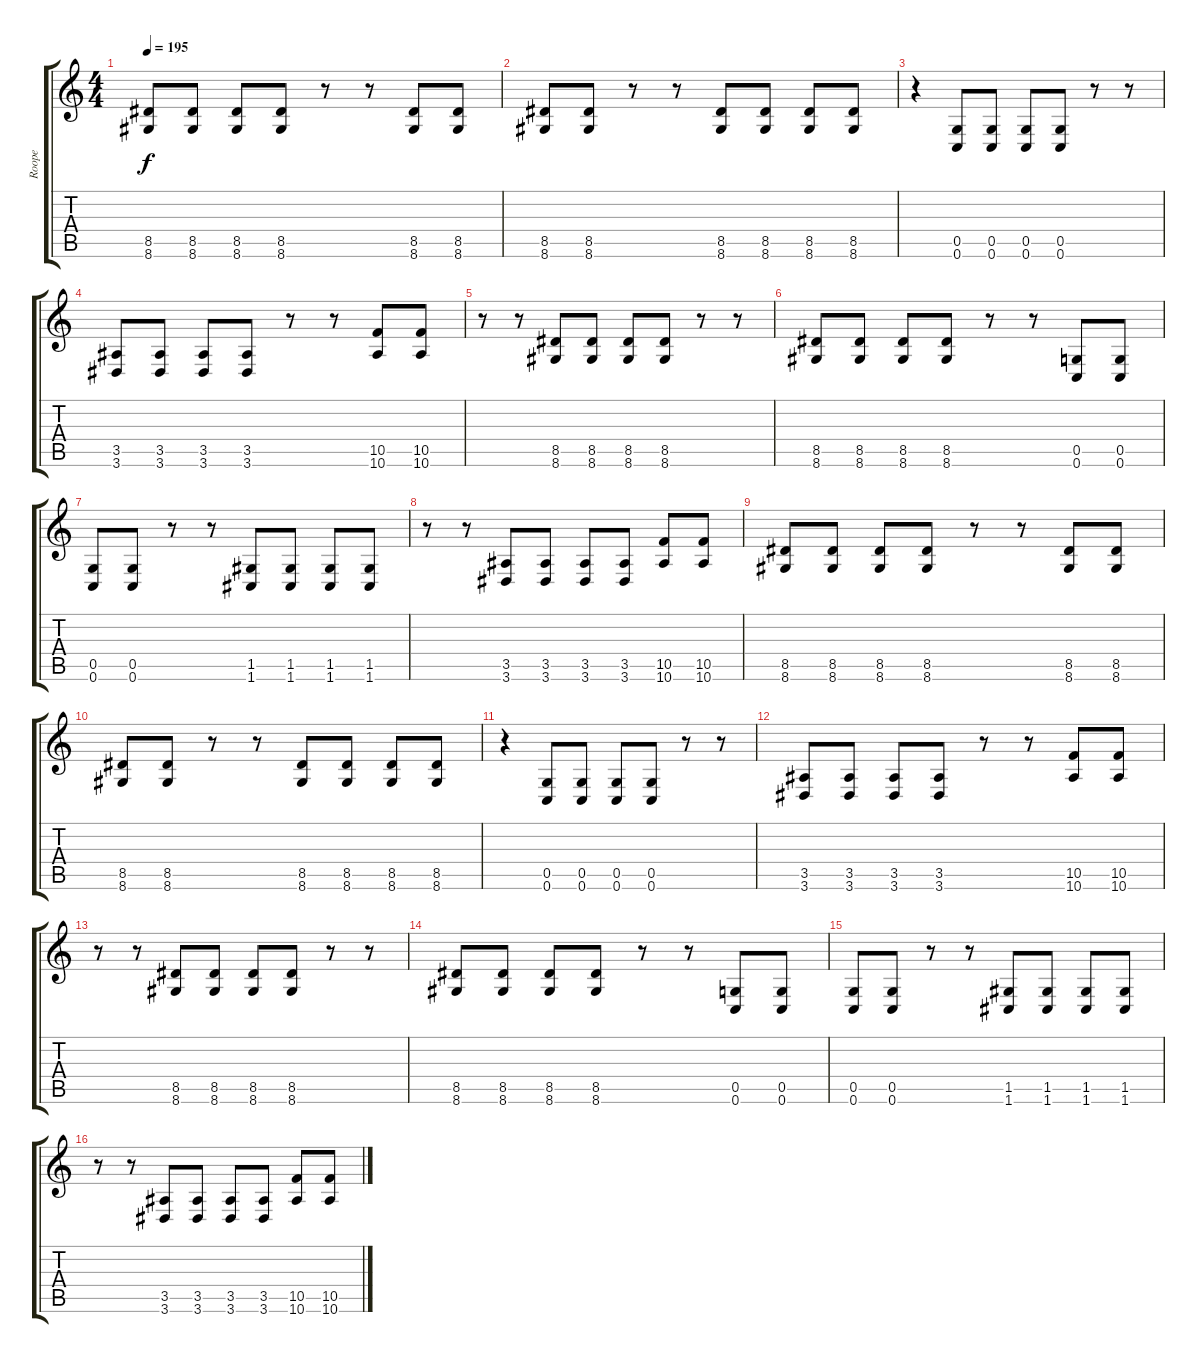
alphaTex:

\track ("Roope" "Roope") {instrument distortionguitar}
\staff {score tabs}
\tuning (D4 A3 F3 C3 G2 C2) {hide}
\ts (4 4)
\tempo 195
\clef g2
\ks c
(8.5 8.6).8{dy f} (8.5 8.6).8 (8.5 8.6).8 (8.5 8.6).8 r.8 r.8 (8.5 8.6).8 (8.5 8.6).8 |
(8.5 8.6).8 (8.5 8.6).8 r.8 r.8 (8.5 8.6).8 (8.5 8.6).8 (8.5 8.6).8 (8.5 8.6).8 |
r.4 (0.5 0.6).8 (0.5 0.6).8 (0.5 0.6).8 (0.5 0.6).8 r.8 r.8 |
(3.5 3.6).8 (3.5 3.6).8 (3.5 3.6).8 (3.5 3.6).8 r.8 r.8 (10.5 10.6).8 (10.5 10.6).8 |
r.8 r.8 (8.5 8.6).8 (8.5 8.6).8 (8.5 8.6).8 (8.5 8.6).8 r.8 r.8 |
(8.5 8.6).8 (8.5 8.6).8 (8.5 8.6).8 (8.5 8.6).8 r.8 r.8 (0.5 0.6).8 (0.5 0.6).8 |
(0.5 0.6).8 (0.5 0.6).8 r.8 r.8 (1.5 1.6).8 (1.5 1.6).8 (1.5 1.6).8 (1.5 1.6).8 |
r.8 r.8 (3.5 3.6).8 (3.5 3.6).8 (3.5 3.6).8 (3.5 3.6).8 (10.5 10.6).8 (10.5 10.6).8 |
(8.5 8.6).8 (8.5 8.6).8 (8.5 8.6).8 (8.5 8.6).8 r.8 r.8 (8.5 8.6).8 (8.5 8.6).8 |
(8.5 8.6).8 (8.5 8.6).8 r.8 r.8 (8.5 8.6).8 (8.5 8.6).8 (8.5 8.6).8 (8.5 8.6).8 |
r.4 (0.5 0.6).8 (0.5 0.6).8 (0.5 0.6).8 (0.5 0.6).8 r.8 r.8 |
(3.5 3.6).8 (3.5 3.6).8 (3.5 3.6).8 (3.5 3.6).8 r.8 r.8 (10.5 10.6).8 (10.5 10.6).8 |
r.8 r.8 (8.5 8.6).8 (8.5 8.6).8 (8.5 8.6).8 (8.5 8.6).8 r.8 r.8 |
(8.5 8.6).8 (8.5 8.6).8 (8.5 8.6).8 (8.5 8.6).8 r.8 r.8 (0.5 0.6).8 (0.5 0.6).8 |
(0.5 0.6).8 (0.5 0.6).8 r.8 r.8 (1.5 1.6).8 (1.5 1.6).8 (1.5 1.6).8 (1.5 1.6).8 |
r.8 r.8 (3.5 3.6).8 (3.5 3.6).8 (3.5 3.6).8 (3.5 3.6).8 (10.5 10.6).8 (10.5 10.6).8
